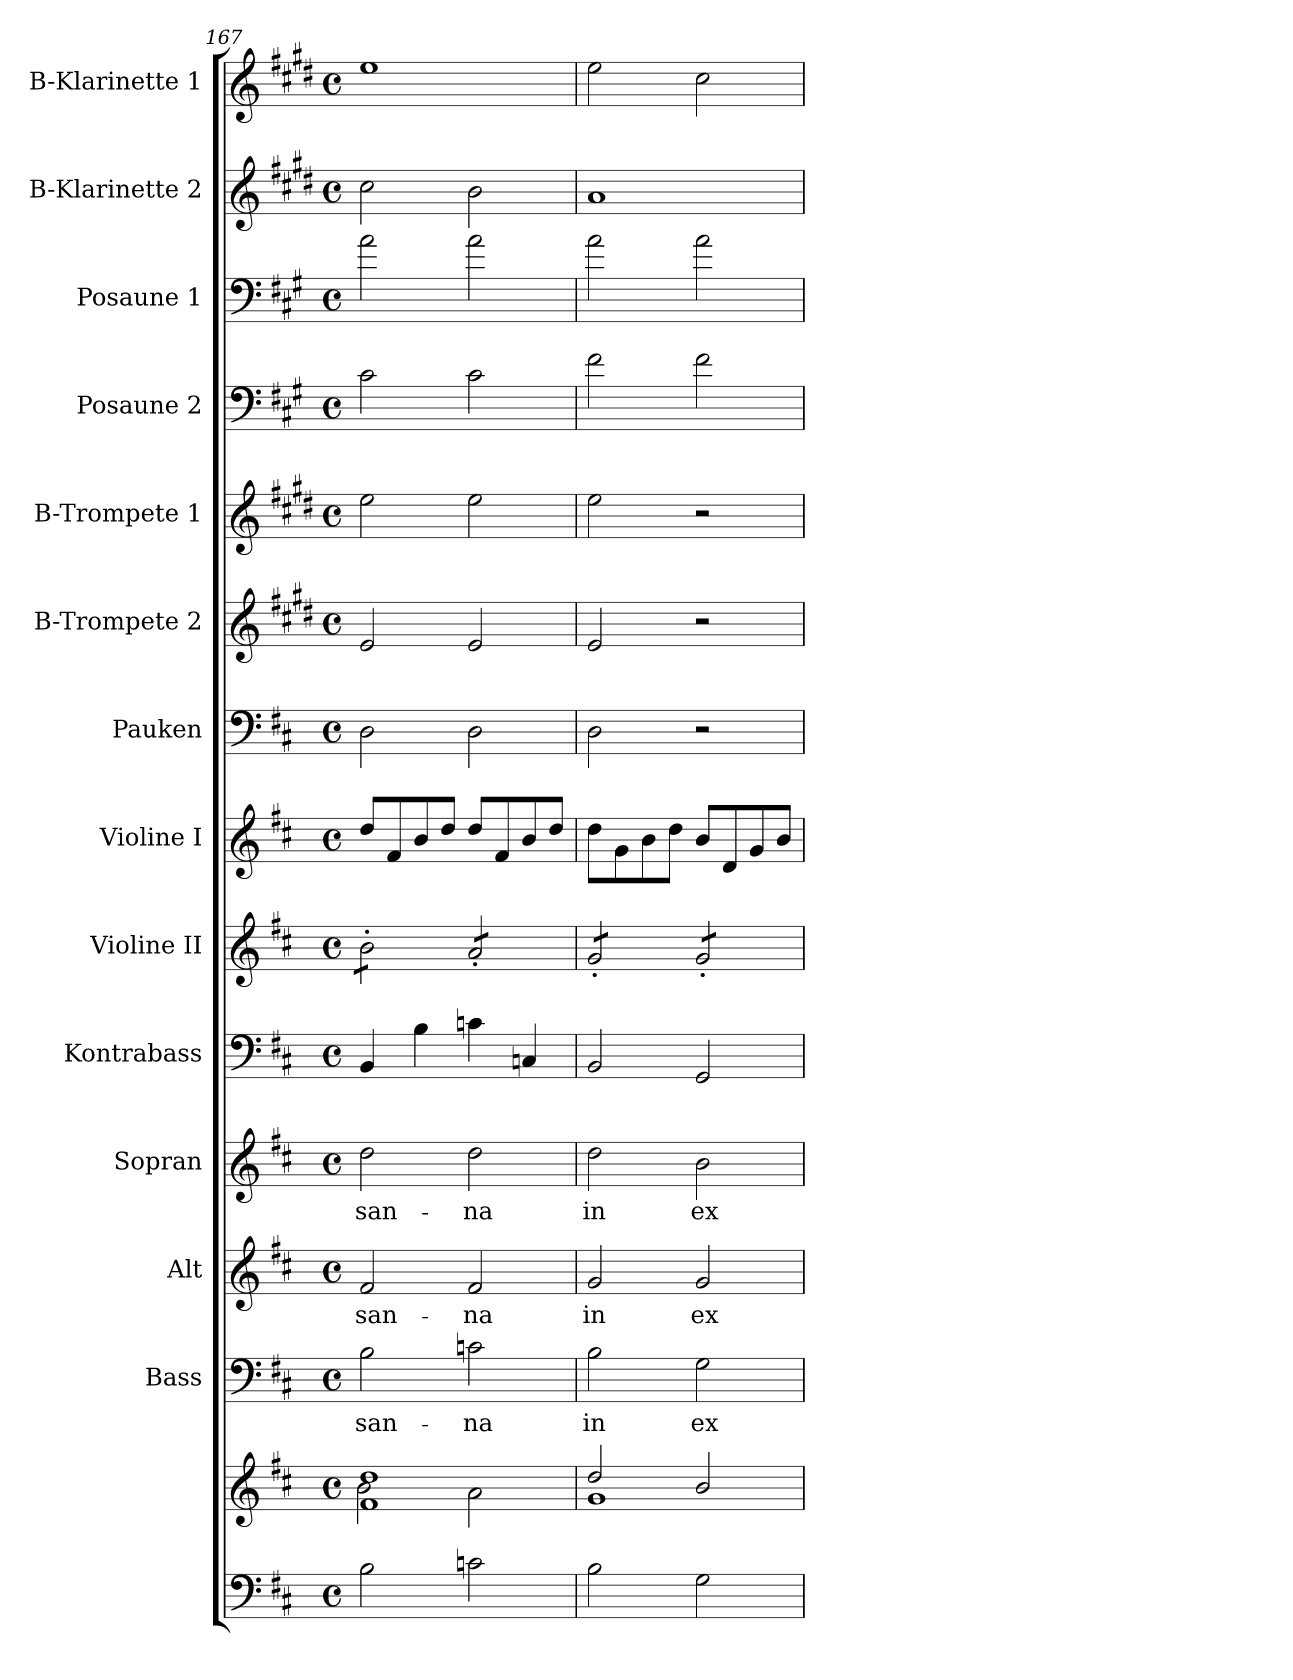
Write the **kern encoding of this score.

**kern	**kern	**kern	**text	**kern	**text	**kern	**text	**kern	**kern	**kern	**kern	**kern	**kern	**kern	**kern	**kern	**kern
*part14	*part14	*part13	*part13	*part12	*part12	*part11	*part11	*part10	*part9	*part8	*part7	*part6	*part5	*part4	*part3	*part2	*part1
*staff15	*staff14	*staff13	*staff13	*staff12	*staff12	*staff11	*staff11	*staff10	*staff9	*staff8	*staff7	*staff6	*staff5	*staff4	*staff3	*staff2	*staff1
*	*	*I"Bass	*	*I"Alt	*	*I"Sopran	*	*I"Kontrabass	*I"Violine II	*I"Violine I	*I"Pauken	*I"B-Trompete 2	*I"B-Trompete 1	*I"Posaune 2	*I"Posaune 1	*I"B-Klarinette 2	*I"B-Klarinette 1
*	*	*I'B.	*	*I'A.	*	*I'S.	*	*I'Kb.	*I'Vl. II	*I'Vl. I	*I'Pk.	*I'B Trp. 2	*I'B Trp. 1	*I'Pos. 2	*I'Pos. 1	*I'B Kl. 2	*I'B Kl. 1
*clefF4	*clefG2	*clefF4	*	*clefG2	*	*clefG2	*	*clefF4	*clefG2	*clefG2	*clefF4	*clefG2	*clefG2	*clefF4	*clefF4	*clefG2	*clefG2
*	*	*	*	*	*	*	*	*ITrd7c12	*	*	*	*ITrd1c2	*ITrd1c2	*ITrd4c7	*ITrd4c7	*ITrd1c2	*ITrd1c2
*k[f#c#]	*k[f#c#]	*k[f#c#]	*	*k[f#c#]	*	*k[f#c#]	*	*k[f#c#]	*k[f#c#]	*k[f#c#]	*k[f#c#]	*k[f#c#]	*k[f#c#]	*k[f#c#]	*k[f#c#]	*k[f#c#]	*k[f#c#]
*D:	*D:	*D:	*	*D:	*	*D:	*	*D:	*D:	*D:	*D:	*D:	*D:	*D:	*D:	*D:	*D:
*M4/4	*M4/4	*M4/4	*	*M4/4	*	*M4/4	*	*M4/4	*M4/4	*M4/4	*M4/4	*M4/4	*M4/4	*M4/4	*M4/4	*M4/4	*M4/4
*met(c)	*met(c)	*met(c)	*	*met(c)	*	*met(c)	*	*met(c)	*met(c)	*met(c)	*met(c)	*met(c)	*met(c)	*met(c)	*met(c)	*met(c)	*met(c)
=167	=167	=167	=167	=167	=167	=167	=167	=167	=167	=167	=167	=167	=167	=167	=167	=167	=167
*	*^	*	*	*	*	*	*	*	*	*	*	*	*	*	*	*	*
!	!	!	!	!LO:LY:b	!	!LO:LY:b	!	!LO:LY:b	!	!	!	!	!	!	!	!	!	!
*	*	*	*	*	*	*	*	*	*	*tremolo	*	*	*	*	*	*	*	*
2B\	1f# 1dd	2b\	2B\	-san-	2f#/	-san-	2dd\	-san-	4BBB/	8b'>\L	8dd/L	2D\	2d/	2dd\	2F#\	2d\	2b\	1dd
.	.	.	.	.	.	.	.	.	.	8b'>\	8f#/	.	.	.	.	.	.	.
.	.	.	.	.	.	.	.	.	4BB\	8b'>\	8b/	.	.	.	.	.	.	.
.	.	.	.	.	.	.	.	.	.	8b'>\J	8dd/J	.	.	.	.	.	.	.
!	!	!	!	!LO:LY:b	!	!LO:LY:b	!	!LO:LY:b	!	!	!	!	!	!	!	!	!	!
2cn\	.	2a\	2cn\	-na	2f#/	-na	2dd\	-na	4Cn\	8a'</L	8dd/L	2D\	2d/	2dd\	2F#\	2d\	2a\	.
.	.	.	.	.	.	.	.	.	.	8a'</	8f#/	.	.	.	.	.	.	.
.	.	.	.	.	.	.	.	.	4CCn/	8a'</	8b/	.	.	.	.	.	.	.
.	.	.	.	.	.	.	.	.	.	8a'</J	8dd/J	.	.	.	.	.	.	.
=168	=168	=168	=168	=168	=168	=168	=168	=168	=168	=168	=168	=168	=168	=168	=168	=168	=168	=168
!	!	!	!	!LO:LY:b	!	!LO:LY:b	!	!LO:LY:b	!	!	!	!	!	!	!	!	!	!
2B\	2dd/	1g	2B\	in	2g/	in	2dd\	in	2BBB/	8g'</L	8dd\L	2D\	2d/	2dd\	2B\	2d\	1g	2dd\
.	.	.	.	.	.	.	.	.	.	8g'</	8g\	.	.	.	.	.	.	.
.	.	.	.	.	.	.	.	.	.	8g'</	8b\	.	.	.	.	.	.	.
.	.	.	.	.	.	.	.	.	.	8g'</J	8dd\J	.	.	.	.	.	.	.
!	!	!	!	!LO:LY:b	!	!LO:LY:b	!	!LO:LY:b	!	!	!	!	!	!	!	!	!	!
2G\	2b/	.	2G\	ex-	2g/	ex-	2b\	ex-	2GGG/	8g'</L	8b/L	2r	2r	2r	2B\	2d\	.	2b\
.	.	.	.	.	.	.	.	.	.	8g'</	8d/	.	.	.	.	.	.	.
.	.	.	.	.	.	.	.	.	.	8g'</	8g/	.	.	.	.	.	.	.
.	.	.	.	.	.	.	.	.	.	8g'</J	8b/J	.	.	.	.	.	.	.
*	*	*	*	*	*	*	*	*	*	*Xtremolo	*	*	*	*	*	*	*	*
*	*v	*v	*	*	*	*	*	*	*	*	*	*	*	*	*	*	*	*
=	=	=	=	=	=	=	=	=	=	=	=	=	=	=	=	=	=
*-	*-	*-	*-	*-	*-	*-	*-	*-	*-	*-	*-	*-	*-	*-	*-	*-	*-
